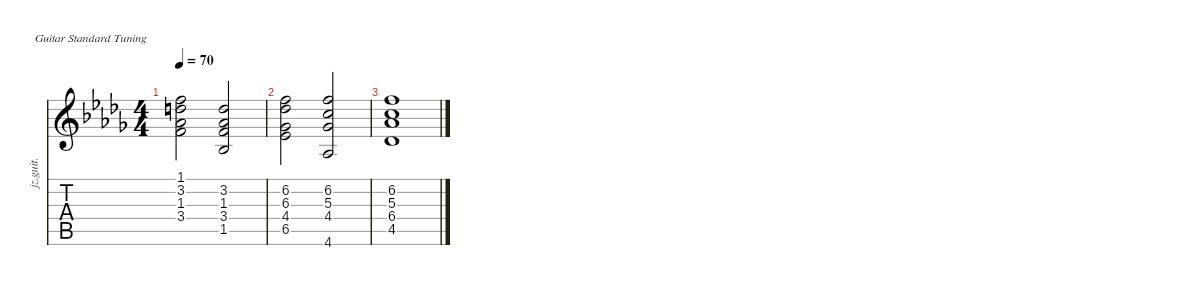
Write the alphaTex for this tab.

\defaultSystemsLayout 4
\hideDynamics
\bracketExtendMode nobrackets
\track ("Jazz Guitar" "jz.guit.") {instrument electricguitarjazz}
\staff {score tabs}
\tuning (E4 B3 G3 D3 A2 E2)
\ts (4 4)
\tempo 70
\clef g2
\ks db
(3.4{acc forcenatural} 1.3{acc b} 1.1{acc forcenatural} 3.2{acc forcenatural}).2{dy mf beam Down} (1.5{acc b} 1.3{acc b} 3.2{acc forcenatural} 3.4{acc forcenatural}).2{beam Up} |
(6.5{acc b} 4.4{acc b} 6.3{acc b} 6.2{acc forcenatural}).2{beam Down} (6.2{acc forcenatural} 5.3{acc forcenatural} 4.4{acc b} 4.6{acc b}).2{beam Up} |
(4.5{acc b} 6.4{acc b} 5.3{acc forcenatural} 6.2{acc forcenatural}).1{beam Up}
